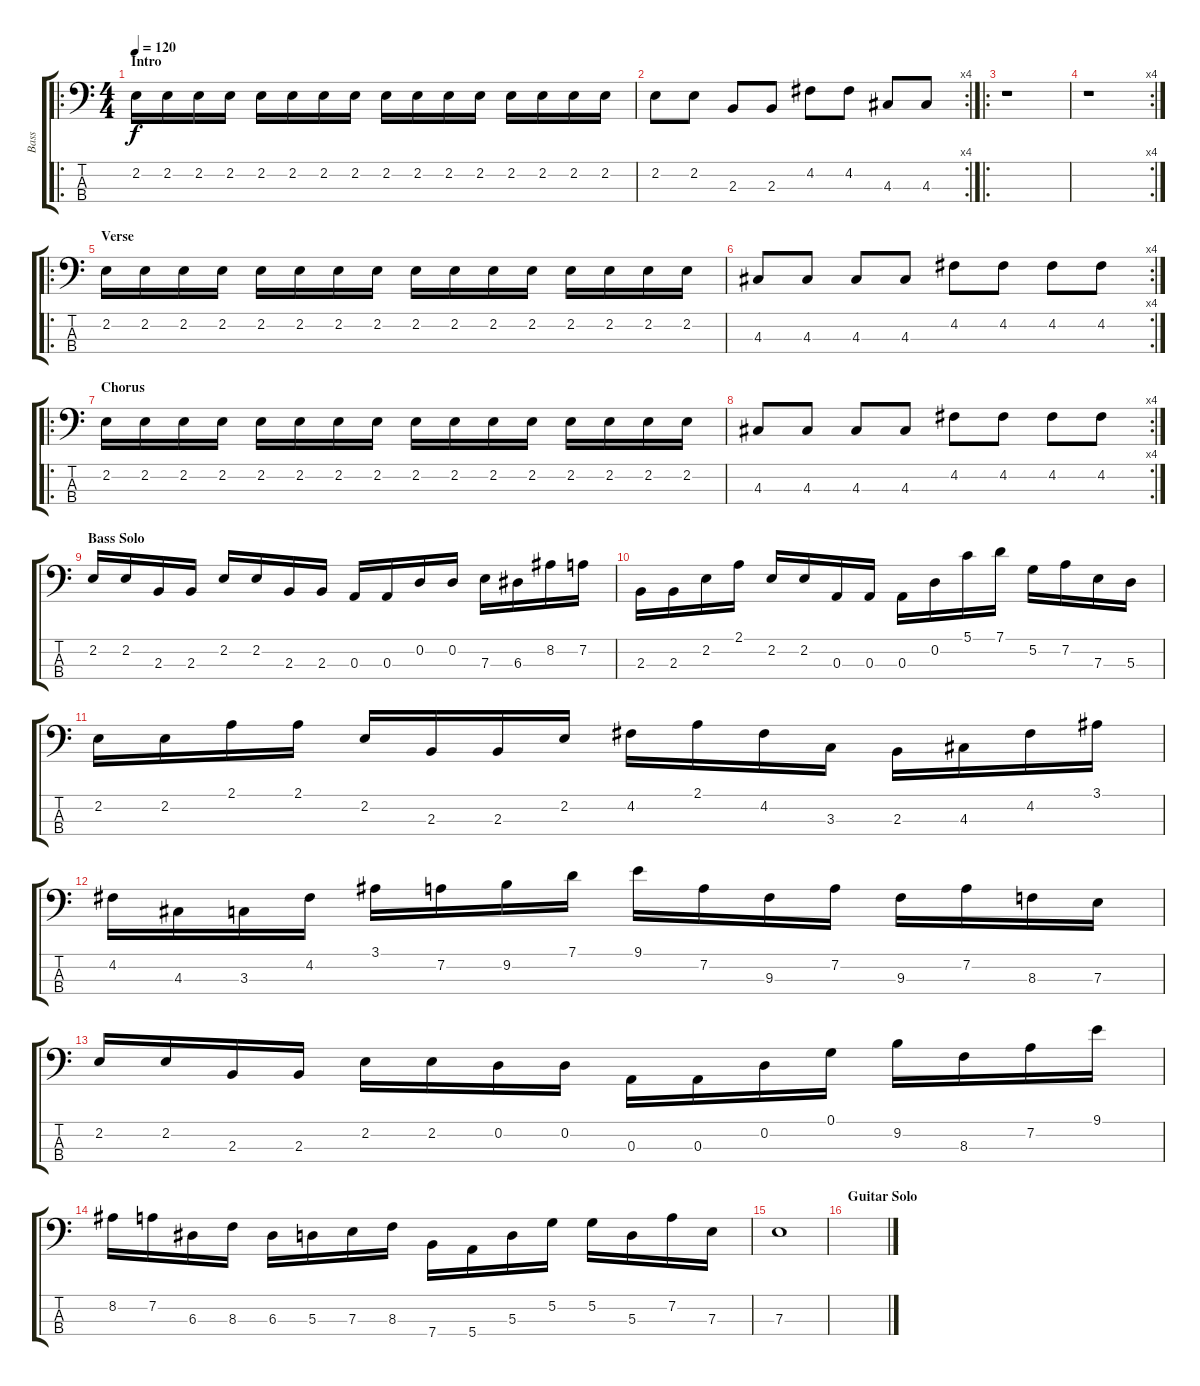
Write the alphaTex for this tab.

\track ("Bass" "Bass") {instrument electricbasspick}
\staff {score tabs}
\tuning (G2 D2 A1 E1) {hide}
\ro
\ts (4 4)
\section ("" "Intro")
\tempo 120
\clef f4
\ks c
2.2.16{dy f instrument electricbasspick} 2.2.16 2.2.16 2.2.16 2.2.16 2.2.16 2.2.16 2.2.16 2.2.16 2.2.16 2.2.16 2.2.16 2.2.16 2.2.16 2.2.16 2.2.16 |
\rc 4
2.2.8 2.2.8 2.3.8 2.3.8 4.2.8 4.2.8 4.3.8 4.3.8 |
\ro
r.1 |
\rc 4
r.1 |
\ro
\section ("" "Verse")
2.2.16 2.2.16 2.2.16 2.2.16 2.2.16 2.2.16 2.2.16 2.2.16 2.2.16 2.2.16 2.2.16 2.2.16 2.2.16 2.2.16 2.2.16 2.2.16 |
\rc 4
4.3.8 4.3.8 4.3.8 4.3.8 4.2.8 4.2.8 4.2.8 4.2.8 |
\ro
\section ("" "Chorus")
2.2.16 2.2.16 2.2.16 2.2.16 2.2.16 2.2.16 2.2.16 2.2.16 2.2.16 2.2.16 2.2.16 2.2.16 2.2.16 2.2.16 2.2.16 2.2.16 |
\rc 4
4.3.8 4.3.8 4.3.8 4.3.8 4.2.8 4.2.8 4.2.8 4.2.8 |
\section ("" "Bass Solo")
2.2.16 2.2.16 2.3.16 2.3.16 2.2.16 2.2.16 2.3.16 2.3.16 0.3.16 0.3.16 0.2.16 0.2.16 7.3.16 6.3.16 8.2.16 7.2.16 |
2.3.16 2.3.16 2.2.16 2.1.16 2.2.16 2.2.16 0.3.16 0.3.16 0.3.16 0.2.16 5.1.16 7.1.16 5.2.16 7.2.16 7.3.16 5.3.16 |
2.2.16 2.2.16 2.1.16 2.1.16 2.2.16 2.3.16 2.3.16 2.2.16 4.2.16 2.1.16 4.2.16 3.3.16 2.3.16 4.3.16 4.2.16 3.1.16 |
4.2.16 4.3.16 3.3.16 4.2.16 3.1.16 7.2.16 9.2.16 7.1.16 9.1.16 7.2.16 9.3.16 7.2.16 9.3.16 7.2.16 8.3.16 7.3.16 |
2.2.16 2.2.16 2.3.16 2.3.16 2.2.16 2.2.16 0.2.16 0.2.16 0.3.16 0.3.16 0.2.16 0.1.16 9.2.16 8.3.16 7.2.16 9.1.16 |
8.2.16 7.2.16 6.3.16 8.3.16 6.3.16 5.3.16 7.3.16 8.3.16 7.4.16 5.4.16 5.3.16 5.2.16 5.2.16 5.3.16 7.2.16 7.3.16 |
7.3.1 |
\section ("" "Guitar Solo")
